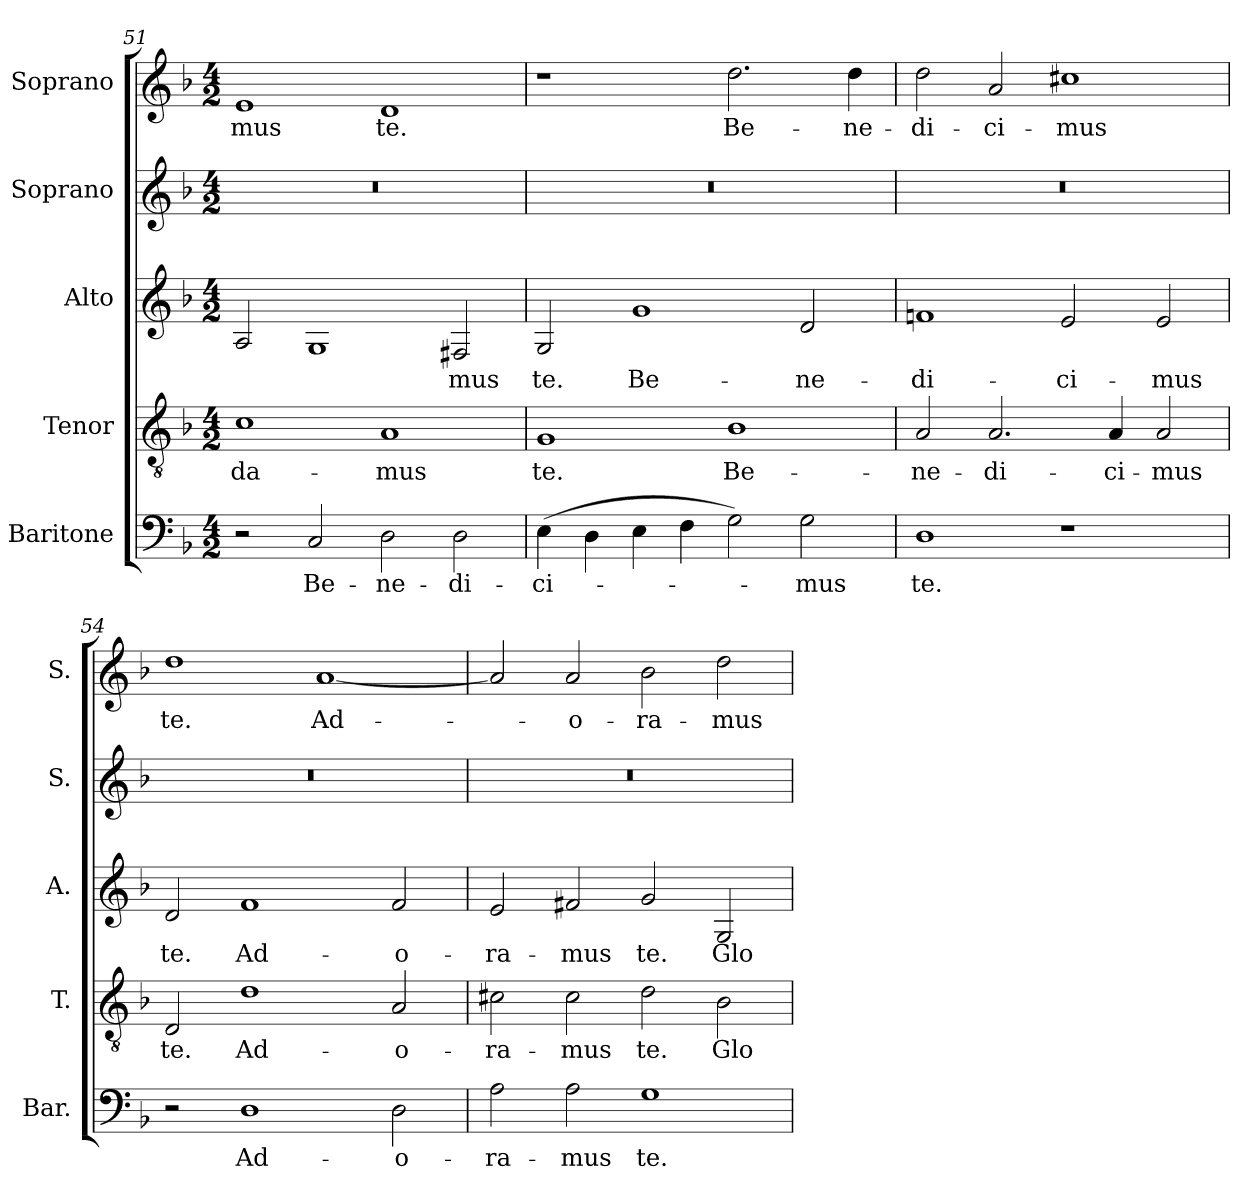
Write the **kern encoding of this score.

**kern	**text	**kern	**text	**kern	**text	**kern	**kern	**text
*part5	*part5	*part4	*part4	*part3	*part3	*part2	*part1	*part1
*staff5	*staff5	*staff4	*staff4	*staff3	*staff3	*staff2	*staff1	*staff1
*I"Baritone	*	*I"Tenor	*	*I"Alto	*	*I"Soprano	*I"Soprano	*
*I'Bar.	*	*I'T.	*	*I'A.	*	*I'S.	*I'S.	*
*clefF4	*	*clefGv2	*	*clefG2	*	*clefG2	*clefG2	*
*	*	*ITrd7c12	*	*	*	*	*	*
*k[b-]	*	*k[b-]	*	*k[b-]	*	*k[b-]	*k[b-]	*
*F:	*	*F:	*	*F:	*	*F:	*F:	*
*M4/2	*	*M4/2	*	*M4/2	*	*M4/2	*M4/2	*
=51	=51	=51	=51	=51	=51	=51	=51	=51
!	!	!	!LO:LY:b:color=#000000	!	!	!LO:N:vis=1	!	!
!	!	!	!	!	!	!	!	!LO:LY:b:color=#000000
2r	.	1Ci	-da-	2Ai/	.	0r	1ei	-mus
!	!LO:LY:b:color=#000000	!	!	!	!	!	!	!
2Ci/	Be-	.	.	1Gi	.	.	.	.
!	!LO:LY:b:color=#000000	!	!	!	!	!	!	!
!	!	!	!LO:LY:b:color=#000000	!	!	!	!	!
!	!	!	!	!	!	!	!	!LO:LY:b:color=#000000
2Di\	-ne-	1AAi	-mus	.	.	.	1di	te.
!	!LO:LY:b:color=#000000	!	!	!	!	!	!	!
!	!	!	!	!	!LO:LY:b:color=#000000	!	!	!
2Di\	-di-	.	.	2F#Xi/	-mus	.	.	.
=52	=52	=52	=52	=52	=52	=52	=52	=52
!	!LO:LY:b:color=#000000	!	!	!	!	!	!	!
!	!	!	!LO:LY:b:color=#000000	!	!	!	!	!
!	!	!	!	!	!LO:LY:b:color=#000000	!LO:N:vis=1	!	!
(4Ei\	-ci-	1GGi	te.	2Gi/	te.	0r	1r	.
4Di\	.	.	.	.	.	.	.	.
!	!	!	!	!	!LO:LY:b:color=#000000	!	!	!
4Ei\	.	.	.	1gi	Be-	.	.	.
4Fi\	.	.	.	.	.	.	.	.
!	!	!	!LO:LY:b:color=#000000	!	!	!	!	!
!	!	!	!	!	!	!	!	!LO:LY:b:color=#000000
2Gi\)	.	1BB-i	Be-	.	.	.	2.ddi\	Be-
!	!LO:LY:b:color=#000000	!	!	!	!	!	!	!
!	!	!	!	!	!LO:LY:b:color=#000000	!	!	!
2Gi\	-mus	.	.	2di/	-ne-	.	.	.
!	!	!	!	!	!	!	!	!LO:LY:b:color=#000000
.	.	.	.	.	.	.	4ddi\	-ne-
=53	=53	=53	=53	=53	=53	=53	=53	=53
!	!LO:LY:b:color=#000000	!	!	!	!	!	!	!
!	!	!	!LO:LY:b:color=#000000	!	!	!	!	!
!	!	!	!	!	!LO:LY:b:color=#000000	!LO:N:vis=1	!	!
!	!	!	!	!	!	!	!	!LO:LY:b:color=#000000
1Di	te.	2AAi/	-ne-	1fni	-di-	0r	2ddi\	-di-
!	!	!	!LO:LY:b:color=#000000	!	!	!	!	!
!	!	!	!	!	!	!	!	!LO:LY:b:color=#000000
.	.	2.AAi/	-di-	.	.	.	2ai/	-ci-
!	!	!	!	!	!LO:LY:b:color=#000000	!	!	!
!	!	!	!	!	!	!	!	!LO:LY:b:color=#000000
1r	.	.	.	2ei/	-ci-	.	1cc#Xi	-mus
!	!	!	!LO:LY:b:color=#000000	!	!	!	!	!
.	.	4AAi/	-ci-	.	.	.	.	.
!	!	!	!LO:LY:b:color=#000000	!	!	!	!	!
!	!	!	!	!	!LO:LY:b:color=#000000	!	!	!
.	.	2AAi/	-mus	2ei/	-mus	.	.	.
=54	=54	=54	=54	=54	=54	=54	=54	=54
!	!	!	!LO:LY:b:color=#000000	!	!	!	!	!
!	!	!	!	!	!LO:LY:b:color=#000000	!LO:N:vis=1	!	!
!	!	!	!	!	!	!	!	!LO:LY:b:color=#000000
2r	.	2DDi/	te.	2di/	te.	0r	1ddi	te.
!	!LO:LY:b:color=#000000	!	!	!	!	!	!	!
!	!	!	!LO:LY:b:color=#000000	!	!	!	!	!
!	!	!	!	!	!LO:LY:b:color=#000000	!	!	!
1Di	Ad-	1Di	Ad-	1fi	Ad-	.	.	.
!	!	!	!	!	!	!	!	!LO:LY:b:color=#000000
.	.	.	.	.	.	.	[1ai	Ad-
!	!LO:LY:b:color=#000000	!	!	!	!	!	!	!
!	!	!	!LO:LY:b:color=#000000	!	!	!	!	!
!	!	!	!	!	!LO:LY:b:color=#000000	!	!	!
2Di\	-o-	2AAi/	-o-	2fi/	-o-	.	.	.
!!LO:LB:g=z
=55	=55	=55	=55	=55	=55	=55	=55	=55
!	!LO:LY:b:color=#000000	!	!	!	!	!	!	!
!	!	!	!LO:LY:b:color=#000000	!	!	!	!	!
!	!	!	!	!	!LO:LY:b:color=#000000	!LO:N:vis=1	!	!
2Ai\	-ra-	2C#Xi\	-ra-	2ei/	-ra-	0r	2ai/]	.
!	!LO:LY:b:color=#000000	!	!	!	!	!	!	!
!	!	!	!LO:LY:b:color=#000000	!	!	!	!	!
!	!	!	!	!	!LO:LY:b:color=#000000	!	!	!
!	!	!	!	!	!	!	!	!LO:LY:b:color=#000000
2Ai\	-mus	2C#i\	-mus	2f#Xi/	-mus	.	2ai/	-o-
!	!LO:LY:b:color=#000000	!	!	!	!	!	!	!
!	!	!	!LO:LY:b:color=#000000	!	!	!	!	!
!	!	!	!	!	!LO:LY:b:color=#000000	!	!	!
!	!	!	!	!	!	!	!	!LO:LY:b:color=#000000
1Gi	te.	2Di\	te.	2gi/	te.	.	2b-i\	-ra-
!	!	!	!LO:LY:b:color=#000000	!	!	!	!	!
!	!	!	!	!	!LO:LY:b:color=#000000	!	!	!
!	!	!	!	!	!	!	!	!LO:LY:b:color=#000000
.	.	2BB-i\	Glo-	2Gi/	Glo-	.	2ddi\	-mus
=	=	=	=	=	=	=	=	=
*-	*-	*-	*-	*-	*-	*-	*-	*-
